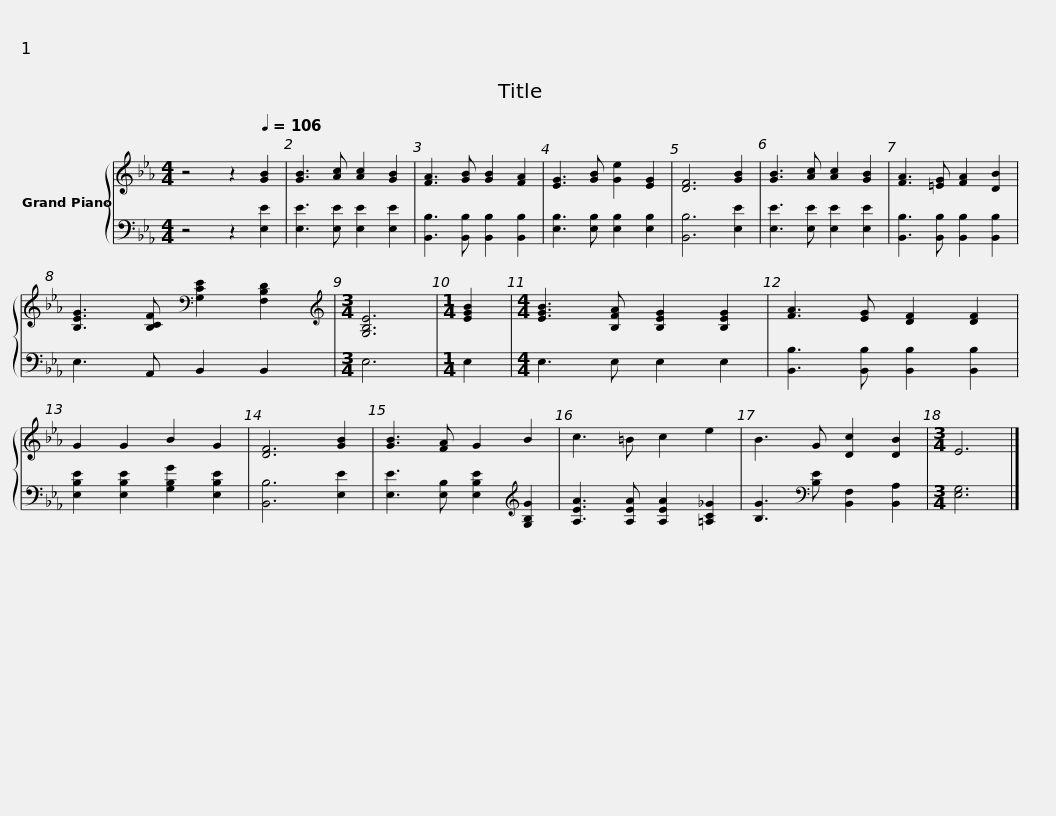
X:1
%%score { 1 | 2 }
L:1/8
M:4/4
I:linebreak $
K:Eb
V:1 treble
V:2 bass
V:1
 z4 z2[Q:1/4=106] [GB]2 | [GB]3 [Ac] [Ac]2 [GB]2 | [FA]3 [GB] [GB]2 [FA]2 | [EG]3 [GB] [Ge]2 [EG]2 | [DF]6 [GB]2 | %5
 [GB]3 [Ac] [Ac]2 [GB]2 | [FA]3 [=EG] [FA]2 [DB]2 |$ [B,EG]3 [B,CF][K:bass] [G,CE]2 [F,B,D]2 |[M:3/4][K:treble] [G,B,E]6 |[M:1/4] [EGB]2 | %10
[M:4/4] [EGB]3 [B,FA] [B,EG]2 [B,EG]2 | [FA]3 [EG] [DF]2 [DF]2 | G2 G2 B2 G2 | [DF]6 [GB]2 | [GB]3 [FA] G2 B2 |$ %15
 c3 =B c2 e2 | B3 G [Dc]2 [DB]2 |[M:3/4] E6 |] %18
V:2
 z4 z2 [E,E]2 | [E,E]3 [E,E] [E,E]2 [E,E]2 | [B,,B,]3 [B,,B,] [B,,B,]2 [B,,B,]2 | [E,B,]3 [E,B,] [E,B,]2 [E,B,]2 | [B,,B,]6 [E,E]2 | %5
 [E,E]3 [E,E] [E,E]2 [E,E]2 | [B,,B,]3 [B,,B,] [B,,B,]2 [B,,B,]2 |$ E,3 A,, B,,2 B,,2 |[M:3/4] E,6 |[M:1/4] E,2 | %10
[M:4/4] E,3 E, E,2 E,2 | [B,,B,]3 [B,,B,] [B,,B,]2 [B,,B,]2 | [E,B,E]2 [E,B,E]2 [G,B,G]2 [E,B,E]2 | [B,,B,]6 [E,E]2 | [E,E]3 [E,B,] [E,B,E]2[K:treble] [G,B,G]2 |$ %15
 [A,EA]3 [A,EA] [A,EA]2 [=A,C_G]2 | [B,G]3[K:bass] [B,E] [B,,F,]2 [B,,A,]2 |[M:3/4] [E,G,]6 |] %18
